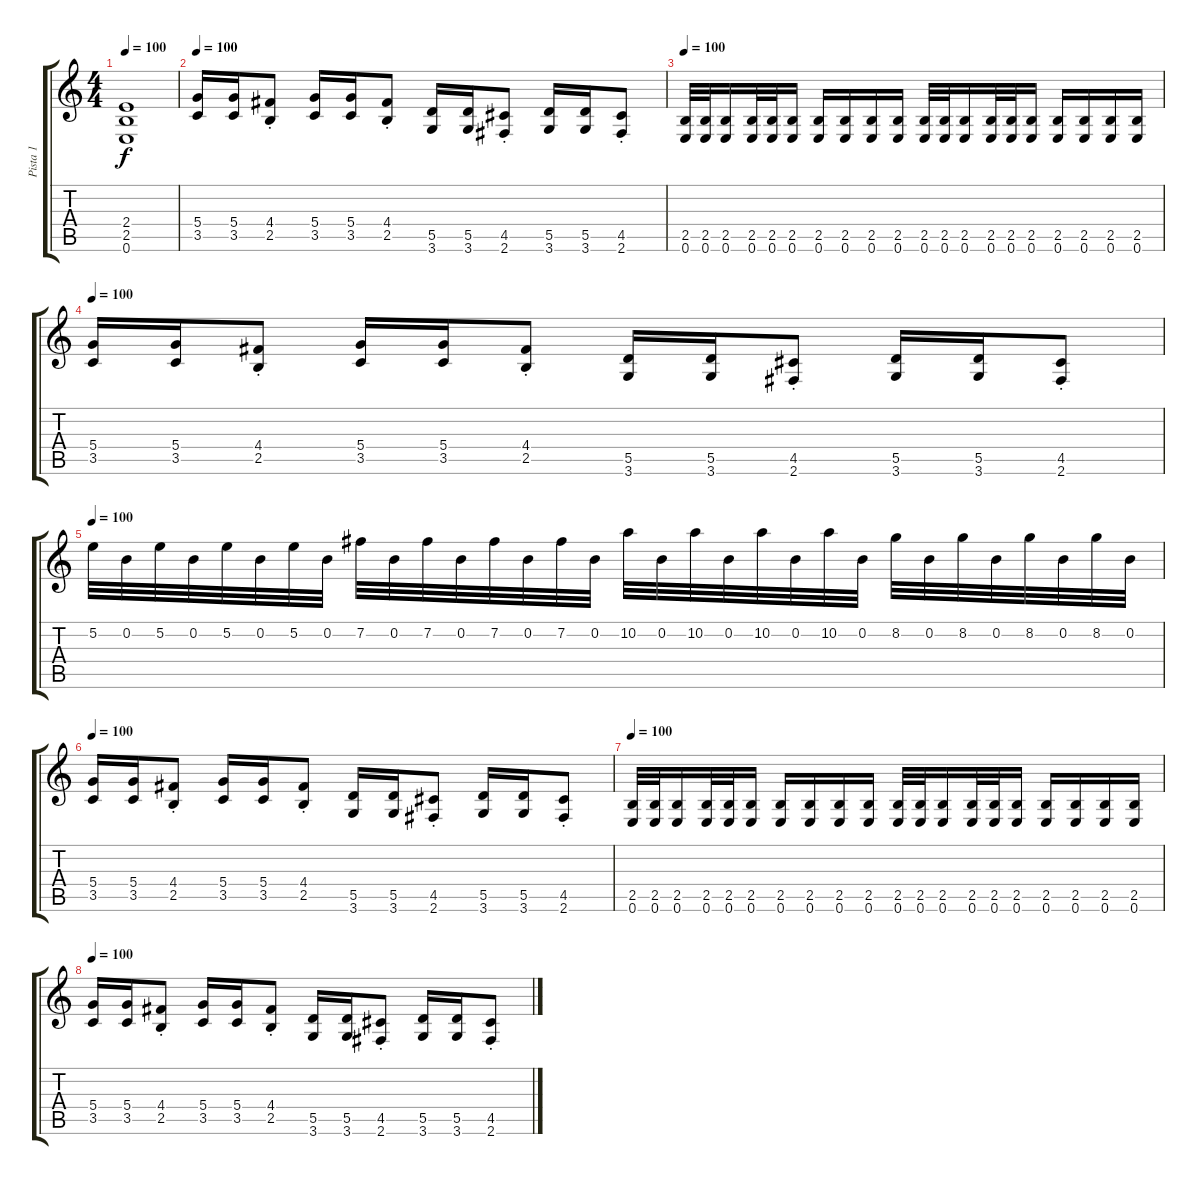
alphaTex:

\track ("Pista 1" "Pista 1") {instrument distortionguitar}
\staff {score tabs}
\tuning (E4 B3 G3 D3 A2 E2) {hide}
\ts (4 4)
\tempo 100
\clef g2
\ks c
(2.4 2.5 0.6).1{dy f} |
\tempo 100
(5.4 3.5).16 (5.4 3.5).16 (4.4{st} 2.5{st}).8 (5.4 3.5).16 (5.4 3.5).16 (4.4{st} 2.5{st}).8 (5.5 3.6).16 (5.5 3.6).16 (4.5{st} 2.6{st}).8 (5.5 3.6).16 (5.5 3.6).16 (4.5{st} 2.6{st}).8 |
\tempo 100
(2.5 0.6).32 (2.5 0.6).32 (2.5 0.6).16 (2.5 0.6).32 (2.5 0.6).32 (2.5 0.6).16 (2.5 0.6).16 (2.5 0.6).16 (2.5 0.6).16 (2.5 0.6).16 (2.5 0.6).32 (2.5 0.6).32 (2.5 0.6).16 (2.5 0.6).32 (2.5 0.6).32 (2.5 0.6).16 (2.5 0.6).16 (2.5 0.6).16 (2.5 0.6).16 (2.5 0.6).16 |
\tempo 100
(5.4 3.5).16 (5.4 3.5).16 (4.4{st} 2.5{st}).8 (5.4 3.5).16 (5.4 3.5).16 (4.4{st} 2.5{st}).8 (5.5 3.6).16 (5.5 3.6).16 (4.5{st} 2.6{st}).8 (5.5 3.6).16 (5.5 3.6).16 (4.5{st} 2.6{st}).8 |
\tempo 100
5.2.32 0.2.32 5.2.32 0.2.32 5.2.32 0.2.32 5.2.32 0.2.32 7.2.32 0.2.32 7.2.32 0.2.32 7.2.32 0.2.32 7.2.32 0.2.32 10.2.32 0.2.32 10.2.32 0.2.32 10.2.32 0.2.32 10.2.32 0.2.32 8.2.32 0.2.32 8.2.32 0.2.32 8.2.32 0.2.32 8.2.32 0.2.32 |
\tempo 100
(5.4 3.5).16 (5.4 3.5).16 (4.4{st} 2.5{st}).8 (5.4 3.5).16 (5.4 3.5).16 (4.4{st} 2.5{st}).8 (5.5 3.6).16 (5.5 3.6).16 (4.5{st} 2.6{st}).8 (5.5 3.6).16 (5.5 3.6).16 (4.5{st} 2.6{st}).8 |
\tempo 100
(2.5 0.6).32 (2.5 0.6).32 (2.5 0.6).16 (2.5 0.6).32 (2.5 0.6).32 (2.5 0.6).16 (2.5 0.6).16 (2.5 0.6).16 (2.5 0.6).16 (2.5 0.6).16 (2.5 0.6).32 (2.5 0.6).32 (2.5 0.6).16 (2.5 0.6).32 (2.5 0.6).32 (2.5 0.6).16 (2.5 0.6).16 (2.5 0.6).16 (2.5 0.6).16 (2.5 0.6).16 |
\tempo 100
(5.4 3.5).16 (5.4 3.5).16 (4.4{st} 2.5{st}).8 (5.4 3.5).16 (5.4 3.5).16 (4.4{st} 2.5{st}).8 (5.5 3.6).16 (5.5 3.6).16 (4.5{st} 2.6{st}).8 (5.5 3.6).16 (5.5 3.6).16 (4.5{st} 2.6{st}).8
